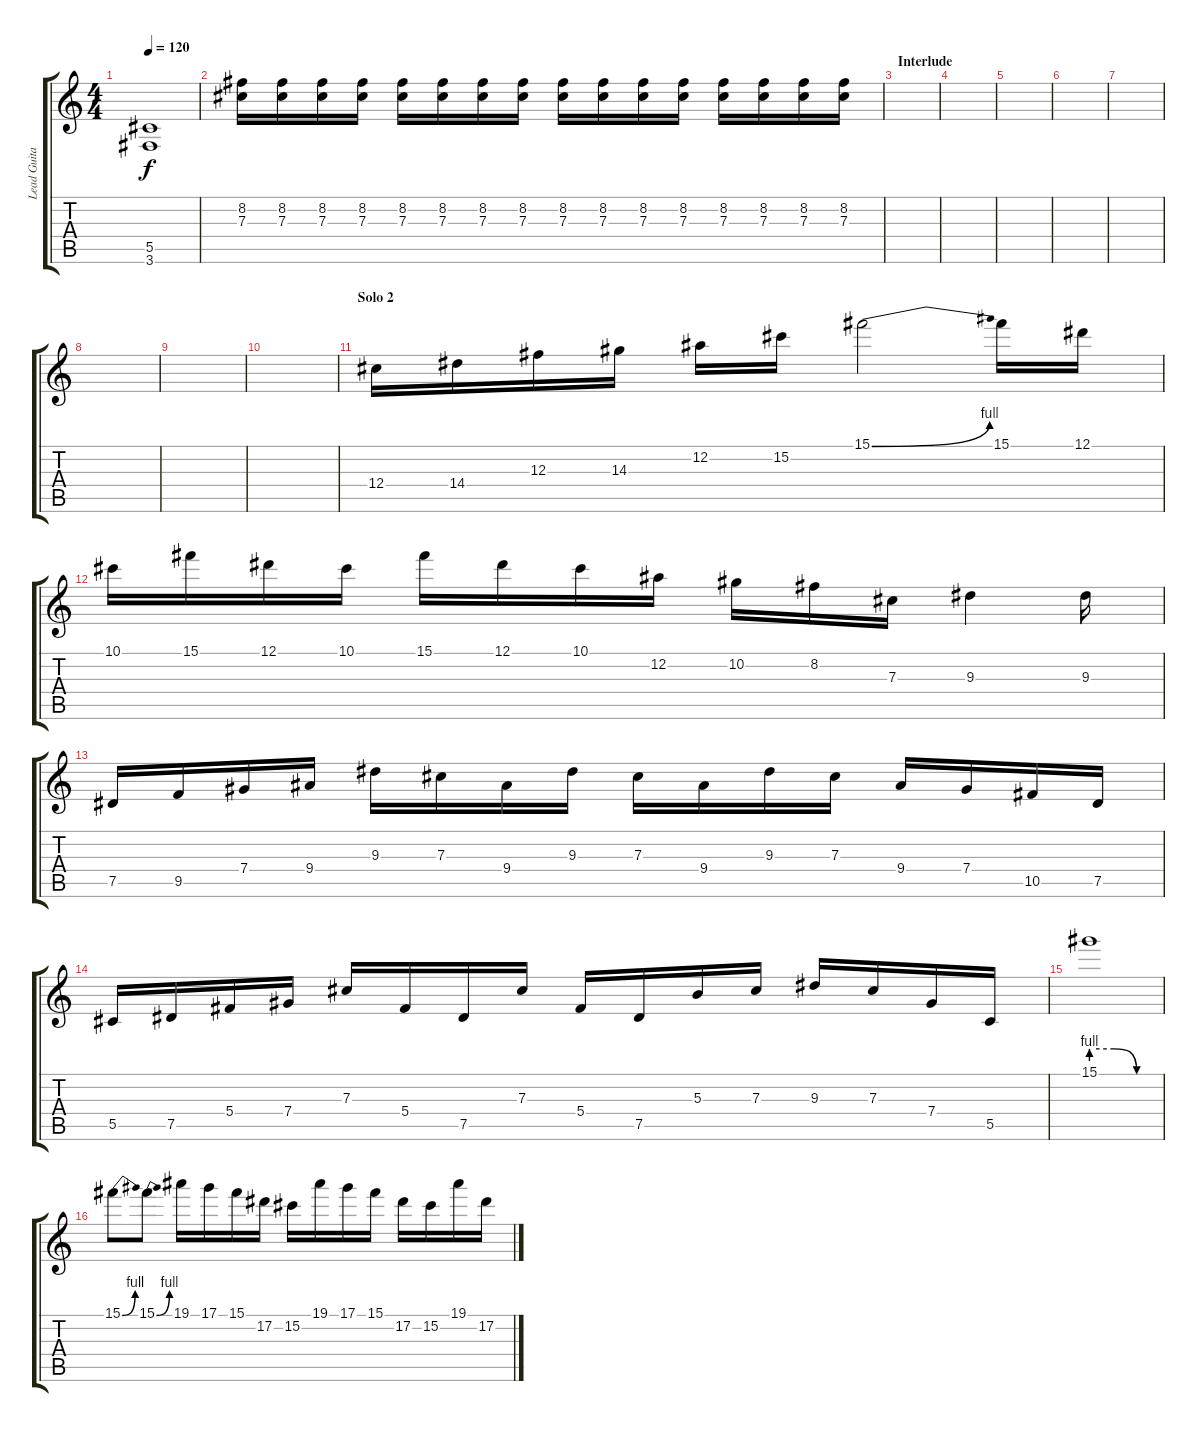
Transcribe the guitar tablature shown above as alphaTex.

\track ("Lead Guitar III" "Lead Guita") {instrument distortionguitar}
\staff {score tabs}
\tuning (Eb4 Bb3 Gb3 Db3 Ab2 Eb2) {hide}
\ts (4 4)
\tempo 120
\clef g2
\ks c
(5.5 3.6).1{dy f} |
(8.2 7.3).16 (8.2 7.3).16 (8.2 7.3).16 (8.2 7.3).16 (8.2 7.3).16 (8.2 7.3).16 (8.2 7.3).16 (8.2 7.3).16 (8.2 7.3).16 (8.2 7.3).16 (8.2 7.3).16 (8.2 7.3).16 (8.2 7.3).16 (8.2 7.3).16 (8.2 7.3).16 (8.2 7.3).16 |
\section ("" "Interlude")
|
|
|
|
|
|
|
|
\section ("" "Solo 2")
12.4.16 14.4.16 12.3.16 14.3.16 12.2.16 15.2.16 15.1{be (bend 0 0 60 4)}.2 15.1.16 12.1.16 |
10.1.16 15.1.16 12.1.16 10.1.16 15.1.16 12.1.16 10.1.16 12.2.16 10.2.16 8.2.16 7.3.16 9.3.4 9.3.16 |
7.5.16 9.5.16 7.4.16 9.4.16 9.3.16 7.3.16 9.4.16 9.3.16 7.3.16 9.4.16 9.3.16 7.3.16 9.4.16 7.4.16 10.5.16 7.5.16 |
5.5.16 7.5.16 5.4.16 7.4.16 7.3.16 5.4.16 7.5.16 7.3.16 5.4.16 7.5.16 5.3.16 7.3.16 9.3.16 7.3.16 7.4.16 5.5.16 |
15.1{be (custom 0 4 20 4 40 0 60 0)}.1 |
15.1{be (bend 0 0 60 4)}.8 15.1{be (bend 0 0 60 4)}.8 19.1.16 17.1.16 15.1.16 17.2.16 15.2.16 19.1.16 17.1.16 15.1.16 17.2.16 15.2.16 19.1.16 17.2.16
